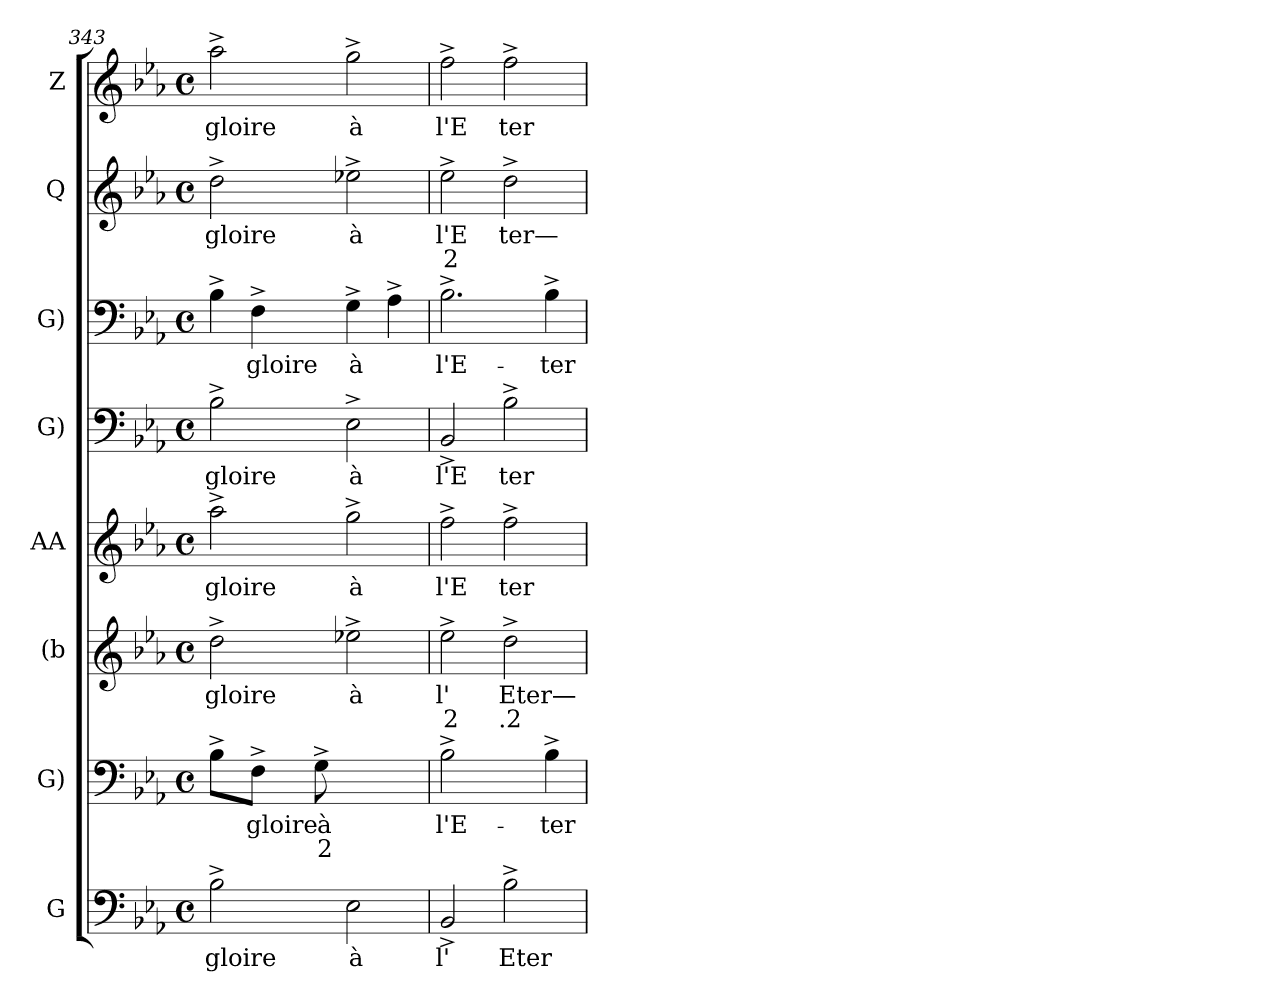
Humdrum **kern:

**kern	**text	**kern	**text	**text	**kern	**text	**text	**kern	**text	**kern	**text	**kern	**text	**kern	**text	**text	**kern	**text
*part8	*part8	*part7	*part7	*part7	*part6	*part6	*part6	*part5	*part5	*part4	*part4	*part3	*part3	*part2	*part2	*part2	*part1	*part1
*staff8	*staff8	*staff7	*staff7	*staff7	*staff6	*staff6	*staff6	*staff5	*staff5	*staff4	*staff4	*staff3	*staff3	*staff2	*staff2	*staff2	*staff1	*staff1
*I"G	*	*I"G)	*	*	*I"(b	*	*	*I"AA	*	*I"G)	*	*I"G)	*	*I"Q	*	*	*I"Z	*
*clefF4	*	*clefF4	*	*	*clefG2	*	*	*clefG2	*	*clefF4	*	*clefF4	*	*clefG2	*	*	*clefG2	*
*k[b-e-a-]	*	*k[b-e-a-]	*	*	*k[b-e-a-]	*	*	*k[b-e-a-]	*	*k[b-e-a-]	*	*k[b-e-a-]	*	*k[b-e-a-]	*	*	*k[b-e-a-]	*
*M4/4	*	*M4/4	*	*	*M4/4	*	*	*M4/4	*	*M4/4	*	*M4/4	*	*M4/4	*	*	*M4/4	*
*met(c)	*	*met(c)	*	*	*met(c)	*	*	*met(c)	*	*met(c)	*	*met(c)	*	*met(c)	*	*	*met(c)	*
=343	=343	=343	=343	=343	=343	=343	=343	=343	=343	=343	=343	=343	=343	=343	=343	=343	=343	=343
2B-^>i\	gloire	4B-^<i\	.	.	2dd^>i\	gloire	.	2aa-^>i\	gloire	2B-^>i\	gloire	4B-^<i\	.	2dd^>i\	gloire	.	2aa-^>i\	gloire
.	.	8F^<i\J	gloire	.	.	.	.	.	.	.	.	4F^<i\	gloire	.	.	.	.	.
.	.	8G^<i\	à	2	.	.	.	.	.	.	.	.	.	.	.	.	.	.
2E-i\	à	2ryy	.	.	2ee-X^>i\	à	.	2gg^>i\	à	2E-^>i\	à	4G^<i\	à	2ee-X^>i\	à	.	2gg^>i\	à
.	.	.	.	.	.	.	.	.	.	.	.	4A-^<i\	.	.	.	.	.	.
=344	=344	=344	=344	=344	=344	=344	=344	=344	=344	=344	=344	=344	=344	=344	=344	=344	=344	=344
2BB-^>i/	l'	2B-^<i\	l'E-	.	2ee-^>i\	l'	2	2ff^>i\	l'E	2BB-^>i/	l'E	2.B-^<i\	l'E-	2ee-^>i\	l'E	2	2ff^>i\	l'E
2B-^>i\	Eter-	4ryy	.	.	2dd^>i\	Eter—	.2	2ff^>i\	ter-	2B-^>i\	ter-	.	.	2dd^>i\	ter—	.	2ff^>i\	ter-
.	.	4B-^<i\	ter	.	.	.	.	.	.	.	.	4B-^<i\	ter	.	.	.	.	.
=	=	=	=	=	=	=	=	=	=	=	=	=	=	=	=	=	=	=
*-	*-	*-	*-	*-	*-	*-	*-	*-	*-	*-	*-	*-	*-	*-	*-	*-	*-	*-
